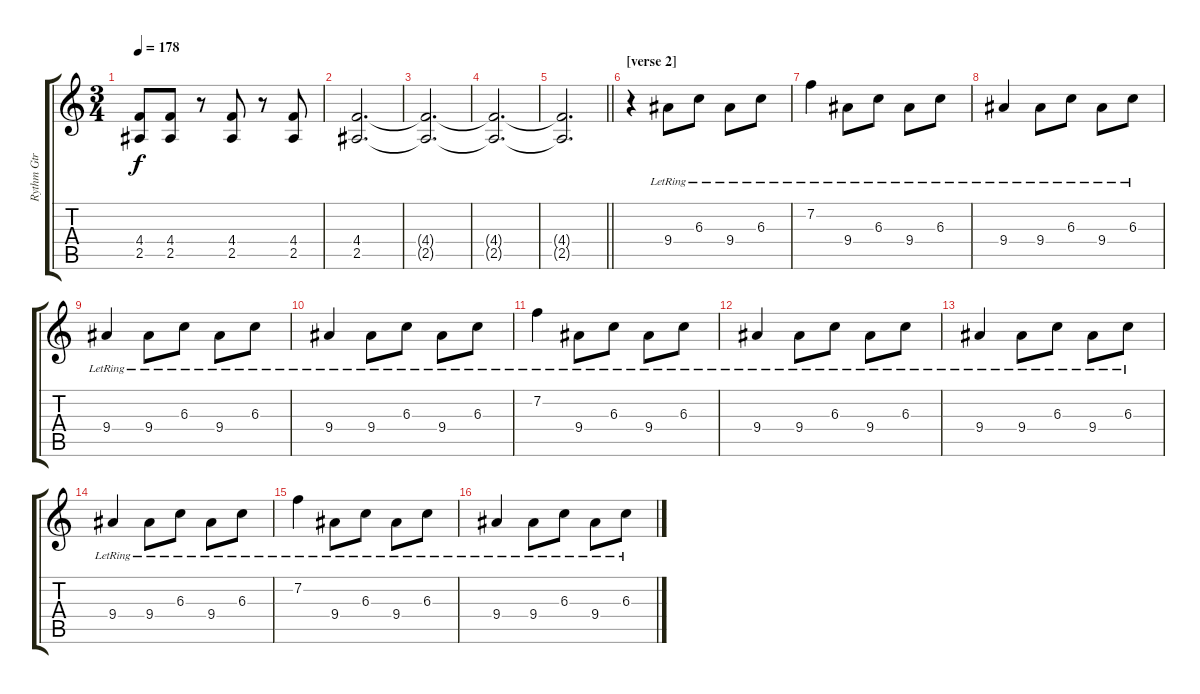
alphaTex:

\track ("Rythm Gtr" "Rythm Gtr") {instrument acousticguitarnylon}
\staff {score tabs}
\tuning (Eb4 Bb3 Gb3 Db3 Ab2 Eb2) {hide}
\ts (3 4)
\tempo 178
\clef g2
\ks c
(4.4 2.5).8{dy f} (4.4 2.5).8 r.8 (4.4 2.5).8 r.8 (4.4 2.5).8 |
(4.4 2.5).2{d} |
(4.4{t} 2.5{t}).2{d} |
(4.4{t} 2.5{t}).2{d} |
\barLineRight lightlight
(4.4{t} 2.5{t}).2{d} |
\section ("" "[verse 2]")
r.4{instrument acousticguitarnylon} 9.4{lr}.8 6.3{lr}.8 9.4{lr}.8 6.3{lr}.8 |
7.2{lr}.4 9.4{lr}.8 6.3{lr}.8 9.4{lr}.8 6.3{lr}.8 |
9.4{lr}.4 9.4{lr}.8 6.3{lr}.8 9.4{lr}.8 6.3{lr}.8 |
9.4{lr}.4 9.4{lr}.8 6.3{lr}.8 9.4{lr}.8 6.3{lr}.8 |
9.4{lr}.4 9.4{lr}.8 6.3{lr}.8 9.4{lr}.8 6.3{lr}.8 |
7.2{lr}.4 9.4{lr}.8 6.3{lr}.8 9.4{lr}.8 6.3{lr}.8 |
9.4{lr}.4 9.4{lr}.8 6.3{lr}.8 9.4{lr}.8 6.3{lr}.8 |
9.4{lr}.4 9.4{lr}.8 6.3{lr}.8 9.4{lr}.8 6.3{lr}.8 |
9.4{lr}.4 9.4{lr}.8 6.3{lr}.8 9.4{lr}.8 6.3{lr}.8 |
7.2{lr}.4 9.4{lr}.8 6.3{lr}.8 9.4{lr}.8 6.3{lr}.8 |
9.4{lr}.4 9.4{lr}.8 6.3{lr}.8 9.4{lr}.8 6.3{lr}.8
